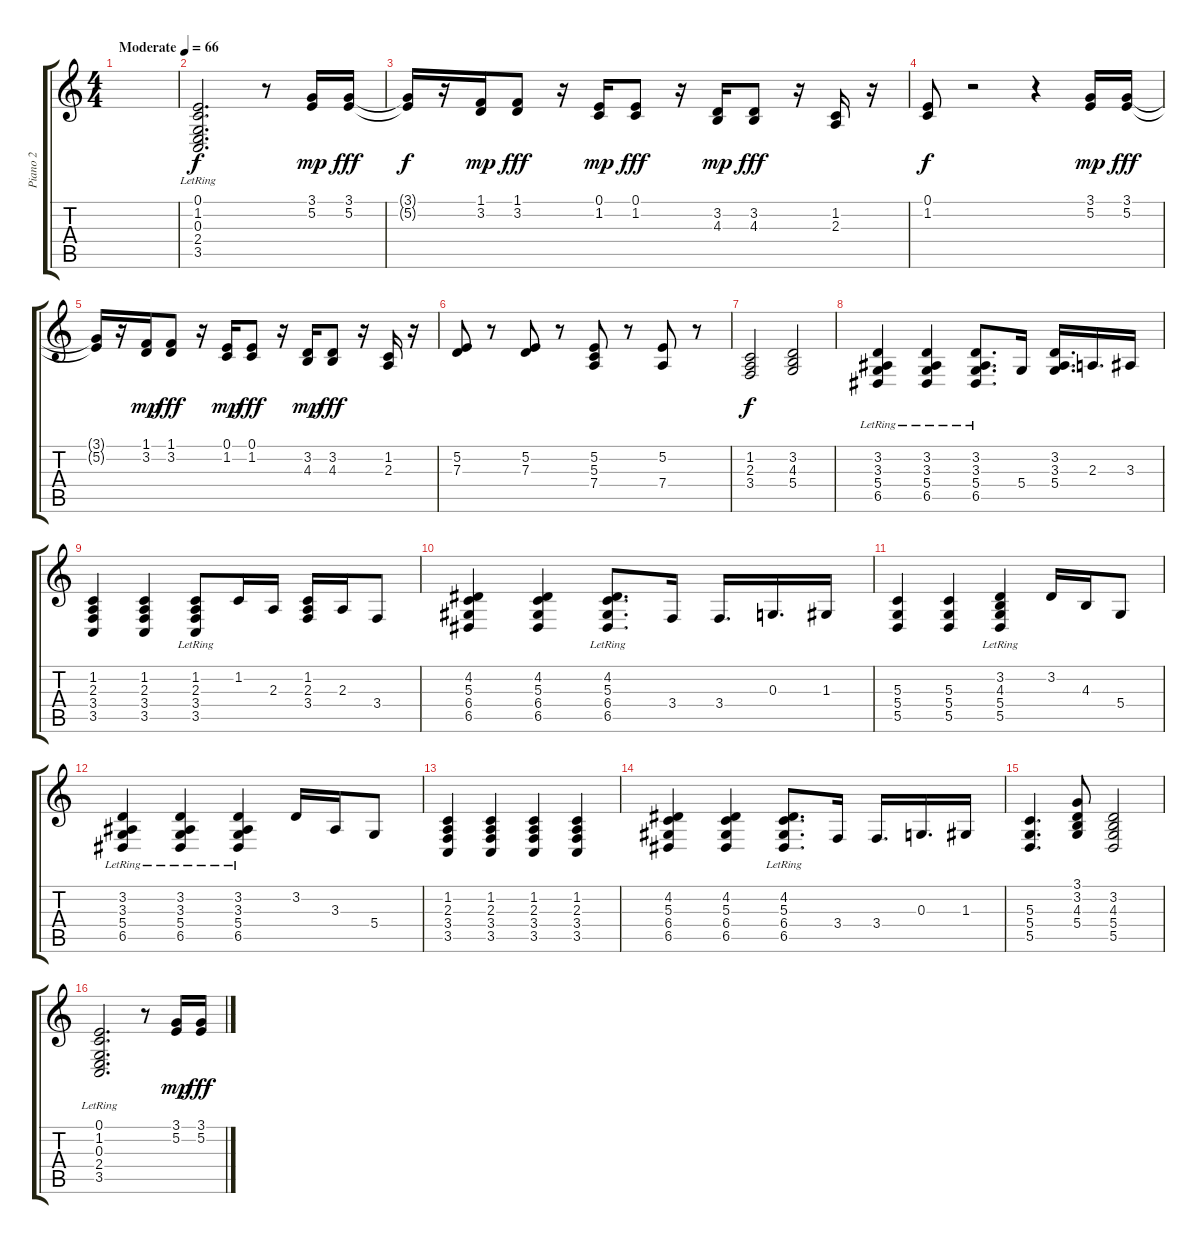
\track ("Piano 2" "Piano 2") {instrument pad1newage}
\staff {score tabs}
\tuning (E4 B3 G3 D3 A2 E2) {hide}
\ts (4 4)
\tempo (66 "Moderate")
\clef g2
\ks c
|
(0.1{lr} 1.2{lr} 0.3{lr} 2.4{lr} 3.5{lr}).2{d} r.8 (3.1 5.2).16{dy mp} (3.1 5.2).16{dy fff} |
(3.1{t} 5.2{t}).16{dy f} r.16 (1.1 3.2).16{dy mp} (1.1 3.2).8{dy fff} r.16 (0.1 1.2).16{dy mp} (0.1 1.2).8{dy fff} r.16 (3.2 4.3).16{dy mp} (3.2 4.3).8{dy fff} r.16 (1.2 2.3).16 r.16 |
(0.1 1.2).8{dy f} r.2 r.4 (3.1 5.2).16{dy mp} (3.1 5.2).16{dy fff} |
(3.1{t} 5.2{t}).16 r.16 (1.1 3.2).16{dy mp} (1.1 3.2).8{dy fff} r.16 (0.1 1.2).16{dy mp} (0.1 1.2).8{dy fff} r.16 (3.2 4.3).16{dy mp} (3.2 4.3).8{dy fff} r.16 (1.2 2.3).16 r.16 |
(5.2 7.3).8 r.8 (5.2 7.3).8 r.8 (5.2 5.3 7.4).8 r.8 (5.2 7.4).8 r.8 |
(1.2 2.3 3.4).2{dy f} (3.2 4.3 5.4).2 |
(3.2{lr} 3.3{lr} 5.4{lr} 6.5{lr}).4 (3.2{lr} 3.3{lr} 5.4{lr} 6.5{lr}).4 (3.2{lr} 3.3{lr} 5.4{lr} 6.5{lr}).8{d} 5.4.16 (3.2 3.3 5.4).16{d} 2.3.16{d} 3.3.16 |
(1.2 2.3 3.4 3.5).4 (1.2 2.3 3.4 3.5).4 (1.2{lr} 2.3{lr} 3.4{lr} 3.5{lr}).8 1.2.16 2.3.16 (1.2 2.3 3.4).16 2.3.16 3.4.8 |
(4.2 5.3 6.4 6.5).4 (4.2 5.3 6.4 6.5).4 (4.2{lr} 5.3{lr} 6.4{lr} 6.5{lr}).8{d} 3.4.16 3.4.16{d} 0.3.16{d} 1.3.16 |
(5.3 5.4 5.5).4 (5.3 5.4 5.5).4 (3.2{lr} 4.3{lr} 5.4{lr} 5.5{lr}).4 3.2.16 4.3.16 5.4.8 |
(3.2{lr} 3.3{lr} 5.4{lr} 6.5{lr}).4 (3.2{lr} 3.3{lr} 5.4{lr} 6.5{lr}).4 (3.2{lr} 3.3{lr} 5.4{lr} 6.5{lr}).4 3.2.16 3.3.16 5.4.8 |
(1.2 2.3 3.4 3.5).4 (1.2 2.3 3.4 3.5).4 (1.2 2.3 3.4 3.5).4 (1.2 2.3 3.4 3.5).4 |
(4.2 5.3 6.4 6.5).4 (4.2 5.3 6.4 6.5).4 (4.2{lr} 5.3{lr} 6.4{lr} 6.5{lr}).8{d} 3.4.16 3.4.16{d} 0.3.16{d} 1.3.16 |
(5.3 5.4 5.5).4{d} (3.1 3.2 4.3 5.4).8 (3.2 4.3 5.4 5.5).2 |
(0.1{lr} 1.2{lr} 0.3{lr} 2.4{lr} 3.5{lr}).2{d} r.8 (3.1 5.2).16{dy mp} (3.1 5.2).16{dy fff}
